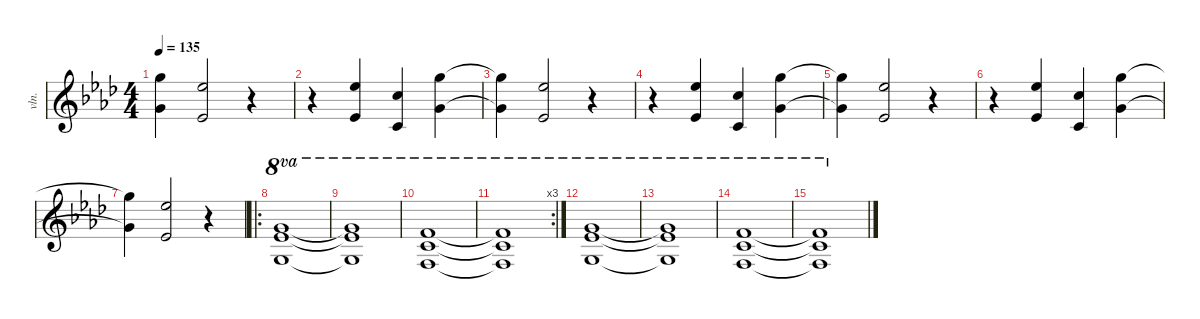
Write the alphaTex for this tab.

\defaultSystemsLayout 4
\hideDynamics
\bracketExtendMode nobrackets
\otherSystemsTrackNameOrientation horizontal
\track ("Synth" "vln.") {defaultSystemsLayout 8 instrument stringensemble1}
\staff {score}
\tuning (E4 B3 G3 D3 A2 E2)
\ts (4 4)
\tempo 135
\clef g2
\ks ab
(15.1{t acc forcenatural} 12.3{t acc forcenatural}).4{dy f beam Down} (11.1{acc b} 8.3{acc b}).2{beam Up} r.4{beam Up} |
r.4{beam Down} (11.1{acc b} 8.3{acc b}).4{beam Up} (8.1{acc forcenatural} 5.3{acc forcenatural}).4{beam Up} (15.1{acc forcenatural} 12.3{acc forcenatural}).4{beam Down} |
(15.1{t acc forcenatural} 12.3{t acc forcenatural}).4{beam Down} (11.1{acc b} 8.3{acc b}).2{beam Up} r.4{beam Up} |
r.4{beam Down} (11.1{acc b} 8.3{acc b}).4{beam Up} (8.1{acc forcenatural} 5.3{acc forcenatural}).4{beam Up} (15.1{acc forcenatural} 12.3{acc forcenatural}).4{beam Down} |
(15.1{t acc forcenatural} 12.3{t acc forcenatural}).4{beam Down} (11.1{acc b} 8.3{acc b}).2{beam Up} r.4{beam Up} |
r.4{beam Down} (11.1{acc b} 8.3{acc b}).4{beam Up} (8.1{acc forcenatural} 5.3{acc forcenatural}).4{beam Up} (15.1{acc forcenatural} 12.3{acc forcenatural}).4{beam Down} |
(15.1{t acc forcenatural} 12.3{t acc forcenatural}).4{beam Down} (11.1{acc b} 8.3{acc b}).2{beam Up} r.4{beam Up} |
\ro
(20.2{acc forcenatural} 20.3{acc b} 17.4{acc forcenatural}).1{ot 8va beam Up} |
(20.2{t acc forcenatural} 20.3{t acc b} 17.4{t acc forcenatural}).1{ot 8va beam Up} |
(18.2{acc forcenatural} 17.3{acc forcenatural} 15.4{acc forcenatural}).1{ot 8va beam Up} |
\rc 3
(18.2{t acc forcenatural} 17.3{t acc forcenatural} 15.4{t acc forcenatural}).1{ot 8va beam Up} |
(20.2{acc forcenatural} 20.3{acc b} 17.4{acc forcenatural}).1{ot 8va beam Up} |
(20.2{t acc forcenatural} 20.3{t acc b} 17.4{t acc forcenatural}).1{ot 8va beam Up} |
(18.2{acc forcenatural} 17.3{acc forcenatural} 15.4{acc forcenatural}).1{ot 8va beam Up} |
(18.2{t acc forcenatural} 17.3{t acc forcenatural} 15.4{t acc forcenatural}).1{ot 8va beam Up}
